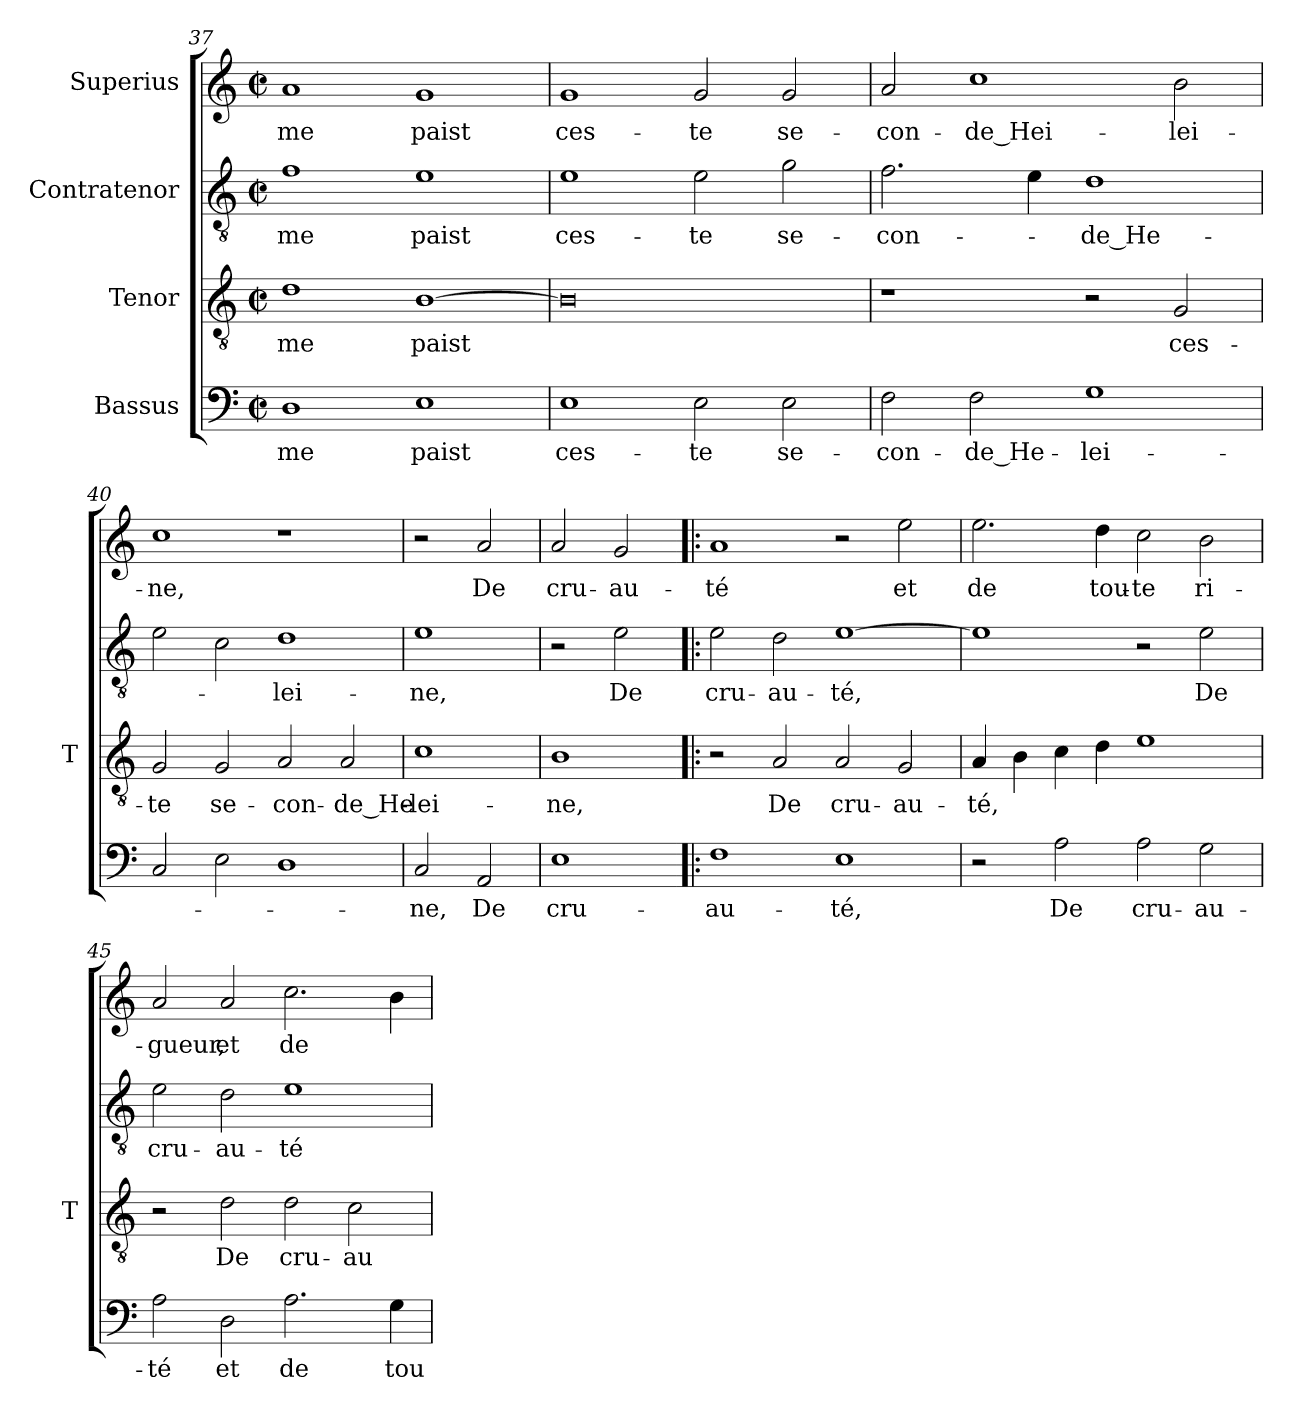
**kern	**text	**kern	**text	**kern	**text	**kern	**text
*part4	*part4	*part3	*part3	*part2	*part2	*part1	*part1
*staff4	*staff4	*staff3	*staff3	*staff2	*staff2	*staff1	*staff1
*I"Bassus	*	*I"Tenor	*	*I"Contratenor	*	*I"Superius	*
*	*	*I'T	*	*	*	*	*
*clefF4	*	*clefGv2	*	*clefGv2	*	*clefG2	*
*k[]	*	*k[]	*	*k[]	*	*k[]	*
*C:	*	*C:	*	*C:	*	*C:	*
*M2/2	*	*M2/2	*	*M2/2	*	*M2/2	*
*met(c|)	*	*met(c|)	*	*met(c|)	*	*met(c|)	*
=37	=37	=37	=37	=37	=37	=37	=37
1D	-me	1d	-me	1f	-me	1a	-me
1E	-paist	[1B	-paist	1e	-paist	1g	-paist
=38	=38	=38	=38	=38	=38	=38	=38
1E	ces-	0B]	.	1e	ces-	1g	ces-
2E	-te	.	.	2e	-te	2g	-te
2E	se-	.	.	2g	se-	2g	se-
!!LO:PB:g=z
=39	=39	=39	=39	=39	=39	=39	=39
2F	con-	1r	.	2.f	con-	2a	con-
2F	de_He-	.	.	.	.	1cc	de_Hei-
.	.	.	.	4e	.	.	.
1G	lei-	2r	.	1d	de_He-	.	.
.	.	2G	ces-	.	.	2b	lei-
=40	=40	=40	=40	=40	=40	=40	=40
2C	.	2G	-te	2e	.	1cc	-ne,
2E	.	2G	se-	2c	.	.	.
1D	.	2A	con-	1d	lei-	1r	.
.	.	2A	de_He-	.	.	.	.
=41	=41	=41	=41	=41	=41	=41	=41
2C	-ne,	1c	lei-	1e	-ne,	2r	.
2AA	-De	.	.	.	.	2a	-De
=42	=42	=42	=42	=42	=42	=42	=42
1E	cru-	1B	-ne,	2r	.	2a	cru-
.	.	.	.	2e	-De	2g	au-
=43!|:	=43!|:	=43!|:	=43!|:	=43!|:	=43!|:	=43!|:	=43!|:
1F	au-	2r	.	2e	cru-	1a	-té
.	.	2A	-De	2d	au-	.	.
1E	-té,	2A	cru-	[1e	-té,	2r	.
.	.	2G	au-	.	.	2ee	-et
=44	=44	=44	=44	=44	=44	=44	=44
2r	.	4A	-té,	1e]	.	2.ee	-de
.	.	4B	.	.	.	.	.
2A	-De	4c	.	.	.	.	.
.	.	4d	.	.	.	4dd	tou-
2A	cru-	1e	.	2r	.	2cc	-te
2G	au-	.	.	2e	-De	2b	ri-
!!LO:LB:g=z
=45	=45	=45	=45	=45	=45	=45	=45
2A	-té	2r	.	2e	cru-	2a	-gueur,
2D	-et	2d	-De	2d	au-	2a	-et
2.A	-de	2d	cru-	1e	-té	2.cc	-de
.	.	2c	au-	.	.	.	.
4G	tou-	.	.	.	.	4b	.
=	=	=	=	=	=	=	=
*-	*-	*-	*-	*-	*-	*-	*-
